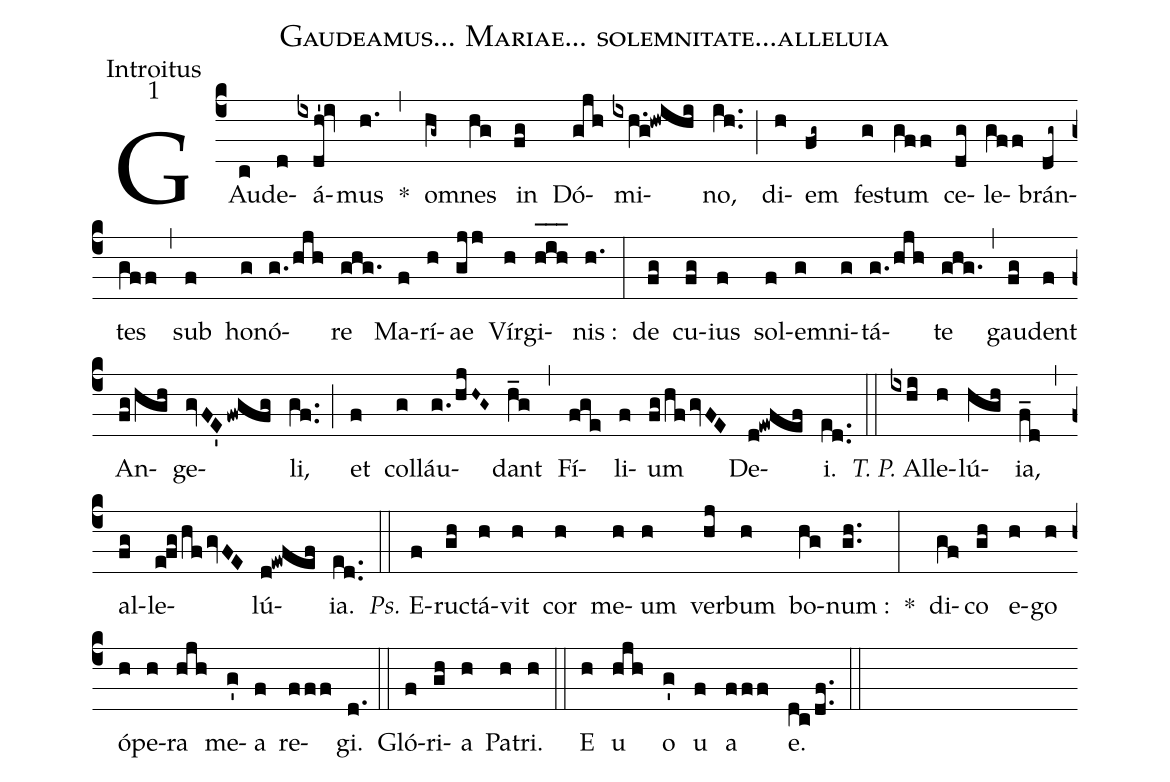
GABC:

name:Gaudeamus... Mariae... solemnitate...alleluia;
office-part:Introitus;
mode:1;
%%
(c4) GAu(c)de(d)á(ixdh'!iv)mus(h.) *(,) o(hg~)mnes(hg) in(fg) Dó(gjh)mi(ixh.g!hwihi)no,(ih..) (;) di(h)em(fg~) fe(g)stum(gff) ce(dg)le(gff)brán(dg~)tes(gff) (,) sub(f) ho(g)nó(g./hjh)re(ghg.) Ma(f)rí(h)ae(gjj) Vír(h)gi(h_[oh:h]i_[oh:h]h_[oh:h])nis :(h.) (:) de(fg) cu(fg)ius(f) sol(f)e(g)mni(g)tá(g./hjh)te(ghg.) (,) gau(fg)dent(f) An(fg/hgh)ge(gvFE'fwgfg)li,(gf..) (;) et(f) col(g)láu(g./hjH~G~)dant(h_g) (,) Fí(fge)li(f)um(fg/hfgvFE) De(d!ewfef)i.(ed..) (::) <i>T. P.</i> Al(ixhi)le(h)lú(hgh){ia},(f_d) (,) al(fg)le(efg/hfgvFE)lú(d!ewfef){ia}.(ed..) (::) <i>Ps.</i> E(f)ru(gh)ctá(h)vit(h) cor(h) me(h)um(h) ver(hj)bum(h) bo(hg)num :(gh..) *(:) di(gf)co(gh) e(h)go(h) ó(h)pe(h)ra(hjh) me(g')a(f) re(fff)gi.(d.) (::) Gló(f)ri(gh)a(h) Pa(h)tri.(h) (::) E(h) u(hjh) o(g') u(f) a(fff) e.(dc/df..) (::)
